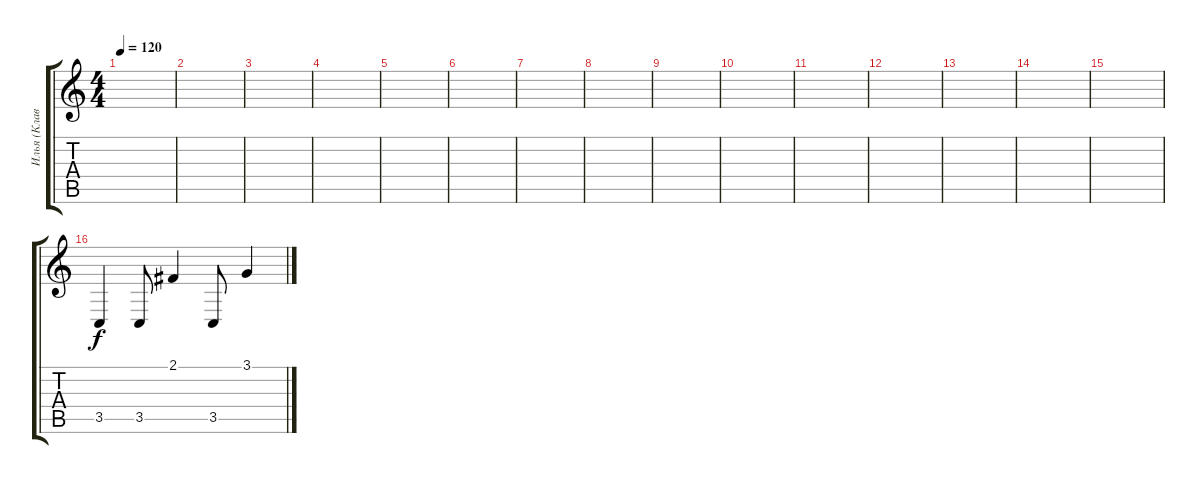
\track ("Илья (Клавишные)" "Илья (Клав") {instrument electricgrandpiano}
\staff {score tabs}
\tuning (E4 B3 G3 D3 A2 E2) {hide}
\ts (4 4)
\tempo 120
\tempo 125
\tempo 120
\clef g2
\ks c
|
|
|
|
|
|
|
|
|
|
|
|
|
|
|
3.5.4 3.5.8 2.1.4 3.5.8 3.1.4
